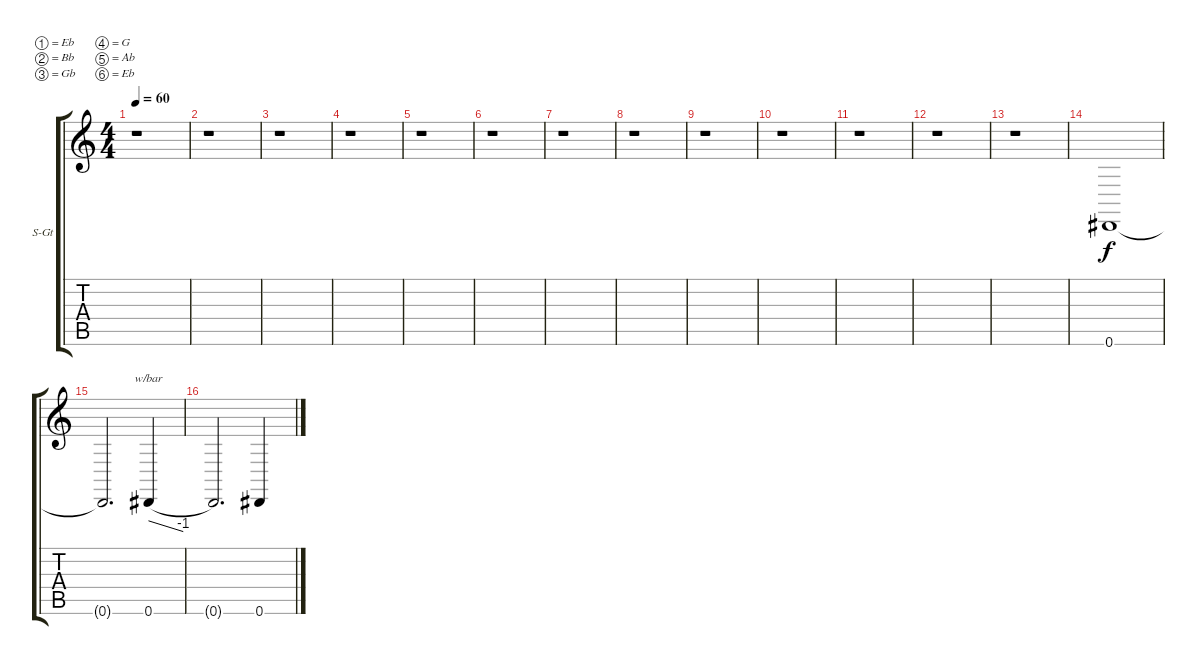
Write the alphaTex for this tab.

\bracketExtendMode groupsimilarinstruments
\firstSystemTrackNameOrientation horizontal
\otherSystemsTrackNameOrientation horizontal
\track ("synth 2" "S-Gt") {mute instrument lead2sawtooth}
\staff {score tabs}
\tuning (Eb3 Bb2 Gb2 G2 Ab1 Eb1)
\displaytranspose 12
\ts (4 4)
\tempo 60
\clef g2
\ks c
r.1{dy f} |
r.1 |
r.1 |
r.1 |
r.1 |
r.1 |
r.1 |
r.1 |
r.1 |
r.1 |
r.1 |
r.1 |
r.1 |
0.6.1 |
0.6{t}.2{d} 0.6.4{tbe (dive default 0 0 60 -4)} |
0.6{t}.2{d} 0.6.4
